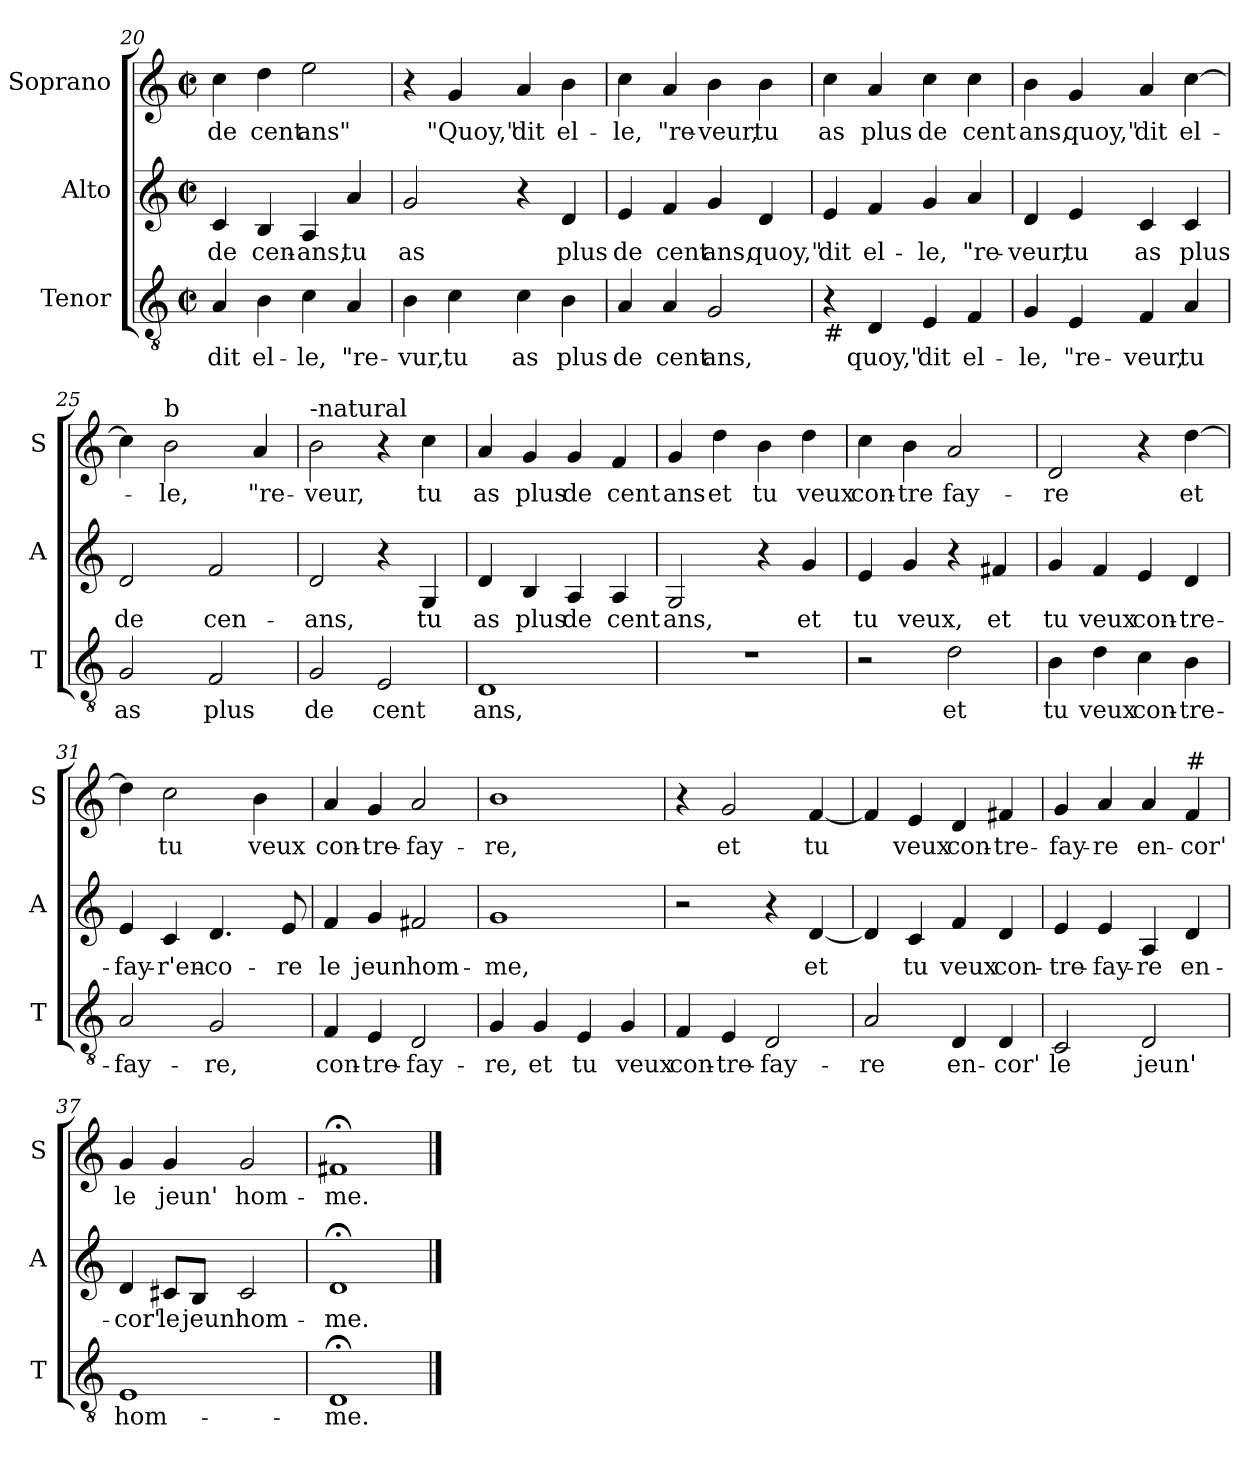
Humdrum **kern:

**kern	**text	**kern	**text	**kern	**text
*part3	*part3	*part2	*part2	*part1	*part1
*staff3	*staff3	*staff2	*staff2	*staff1	*staff1
*I"Tenor	*	*I"Alto	*	*I"Soprano	*
*I'T	*	*I'A	*	*I'S	*
*clefGv2	*	*clefG2	*	*clefG2	*
*k[]	*	*k[]	*	*k[]	*
*C:	*	*C:	*	*C:	*
*M2/2	*	*M2/2	*	*M2/2	*
*met(c|)	*	*met(c|)	*	*met(c|)	*
=20	=20	=20	=20	=20	=20
!	!LO:LY:b	!	!LO:LY:b	!	!LO:LY:b
4A/	dit	4c/	de	4cc\	de
!	!LO:LY:b	!	!LO:LY:b	!	!LO:LY:b
4B\	el-	4B/	cen-	4dd\	cent
!	!LO:LY:b	!	!LO:LY:b	!	!LO:LY:b
4c\	-le,	4A/	-ans,	2ee\	ans"
!	!LO:LY:b	!	!LO:LY:b	!	!
4A/	"re-	4a/	tu	.	.
=21	=21	=21	=21	=21	=21
!	!LO:LY:b	!	!LO:LY:b	!	!
4B\	-vur,	2g/	as	4r	.
!	!LO:LY:b	!	!	!	!LO:LY:b
4c\	tu	.	.	4g/	"Quoy,"
!	!LO:LY:b	!	!	!	!LO:LY:b
4c\	as	4r	.	4a/	dit
!	!LO:LY:b	!	!LO:LY:b	!	!LO:LY:b
4B\	plus	4d/	plus	4b\	el-
!!LO:LB:g=z
=22	=22	=22	=22	=22	=22
!	!LO:LY:b	!	!LO:LY:b	!	!LO:LY:b
4A/	de	4e/	de	4cc\	-le,
!	!LO:LY:b	!	!LO:LY:b	!	!LO:LY:b
4A/	cent	4f/	cent	4a/	"re-
!	!LO:LY:b	!	!LO:LY:b	!	!LO:LY:b
2G/	ans,	4g/	ans,	4b\	-veur,
!	!	!	!LO:LY:b	!	!LO:LY:b
.	.	4d/	quoy,"	4b\	tu
=23	=23	=23	=23	=23	=23
!LO:TX:b:t=#	!	!	!	!	!
!	!	!	!LO:LY:b	!	!LO:LY:b
4r	.	4e/	dit	4cc\	as
!	!LO:LY:b	!	!LO:LY:b	!	!LO:LY:b
4D/	quoy,"	4f/	el-	4a/	plus
!	!LO:LY:b	!	!LO:LY:b	!	!LO:LY:b
4E/	dit	4g/	-le,	4cc\	de
!	!LO:LY:b	!	!LO:LY:b	!	!LO:LY:b
4F/	el-	4a/	"re-	4cc\	cent
=24	=24	=24	=24	=24	=24
!	!LO:LY:b	!	!LO:LY:b	!	!LO:LY:b
4G/	-le,	4d/	-veur,	4b\	ans,
!	!LO:LY:b	!	!LO:LY:b	!	!LO:LY:b
4E/	"re-	4e/	tu	4g/	quoy,"
!	!LO:LY:b	!	!LO:LY:b	!	!LO:LY:b
4F/	-veur,	4c/	as	4a/	dit
!	!LO:LY:b	!	!LO:LY:b	!	!LO:LY:b
4A/	tu	4c/	plus	[4cc\	el-
=25	=25	=25	=25	=25	=25
!	!LO:LY:b	!	!LO:LY:b	!	!
2G/	as	2d/	de	4cc\]	.
!	!	!	!	!LO:TX:a:t=b	!
!	!	!	!	!	!LO:LY:b
.	.	.	.	2b\	-le,
!	!LO:LY:b	!	!LO:LY:b	!	!
2F/	plus	2f/	cen-	.	.
!	!	!	!	!	!LO:LY:b
.	.	.	.	4a/	"re-
=26	=26	=26	=26	=26	=26
!	!	!	!	!LO:TX:a:t=-natural	!
!	!LO:LY:b	!	!LO:LY:b	!	!LO:LY:b
2G/	de	2d/	-ans,	2b\	-veur,
!	!LO:LY:b	!	!	!	!
2E/	cent	4r	.	4r	.
!	!	!	!LO:LY:b	!	!LO:LY:b
.	.	4G/	tu	4cc\	tu
!!LO:LB:g=z
=27	=27	=27	=27	=27	=27
!	!LO:LY:b	!	!LO:LY:b	!	!LO:LY:b
1D	ans,	4d/	as	4a/	as
!	!	!	!LO:LY:b	!	!LO:LY:b
.	.	4B/	plus	4g/	plus
!	!	!	!LO:LY:b	!	!LO:LY:b
.	.	4A/	de	4g/	de
!	!	!	!LO:LY:b	!	!LO:LY:b
.	.	4A/	cent	4f/	cent
=28	=28	=28	=28	=28	=28
!	!	!	!LO:LY:b	!	!LO:LY:b
1r	.	2G/	ans,	4g/	ans
!	!	!	!	!	!LO:LY:b
.	.	.	.	4dd\	et
!	!	!	!	!	!LO:LY:b
.	.	4r	.	4b\	tu
!	!	!	!LO:LY:b	!	!LO:LY:b
.	.	4g/	et	4dd\	veux
=29	=29	=29	=29	=29	=29
!	!	!	!LO:LY:b	!	!LO:LY:b
2r	.	4e/	tu	4cc\	con-
!	!	!	!LO:LY:b	!	!LO:LY:b
.	.	4g/	veux,	4b\	-tre
!	!LO:LY:b	!	!	!	!LO:LY:b
2d\	et	4r	.	2a/	fay-
!	!	!	!LO:LY:b	!	!
.	.	4f#X/	et	.	.
=30	=30	=30	=30	=30	=30
!	!LO:LY:b	!	!LO:LY:b	!	!LO:LY:b
4B\	tu	4g/	tu	2d/	-re
!	!LO:LY:b	!	!LO:LY:b	!	!
4d\	veux	4f/	veux	.	.
!	!LO:LY:b	!	!LO:LY:b	!	!
4c\	con-	4e/	con-	4r	.
!	!LO:LY:b	!	!LO:LY:b	!	!LO:LY:b
4B\	-tre-	4d/	-tre-	[4dd\	et
=31	=31	=31	=31	=31	=31
!	!LO:LY:b	!	!LO:LY:b	!	!
2A/	-fay-	4e/	-fay-	4dd\]	.
!	!	!	!LO:LY:b	!	!LO:LY:b
.	.	4c/	-r'en-	2cc\	tu
!	!LO:LY:b	!	!LO:LY:b	!	!
2G/	-re,	4.d/	-co-	.	.
!	!	!	!	!	!LO:LY:b
.	.	.	.	4b\	veux
!	!	!	!LO:LY:b	!	!
.	.	8e/	-re	.	.
=32	=32	=32	=32	=32	=32
!	!LO:LY:b	!	!LO:LY:b	!	!LO:LY:b
4F/	con-	4f/	le	4a/	con-
!	!LO:LY:b	!	!LO:LY:b	!	!LO:LY:b
4E/	-tre-	4g/	jeun'	4g/	-tre-
!	!LO:LY:b	!	!LO:LY:b	!	!LO:LY:b
2D/	-fay-	2f#X/	hom-	2a/	-fay-
!!LO:LB:g=z
=33	=33	=33	=33	=33	=33
!	!LO:LY:b	!	!LO:LY:b	!	!LO:LY:b
4G/	-re,	1g	-me,	1b	-re,
!	!LO:LY:b	!	!	!	!
4G/	et	.	.	.	.
!	!LO:LY:b	!	!	!	!
4E/	tu	.	.	.	.
!	!LO:LY:b	!	!	!	!
4G/	veux	.	.	.	.
=34	=34	=34	=34	=34	=34
!	!LO:LY:b	!	!	!	!
4F/	con-	2r	.	4r	.
!	!LO:LY:b	!	!	!	!LO:LY:b
4E/	-tre-	.	.	2g/	et
!	!LO:LY:b	!	!	!	!
2D/	-fay-	4r	.	.	.
!	!	!	!LO:LY:b	!	!LO:LY:b
.	.	[4d/	et	[4f/	tu
=35	=35	=35	=35	=35	=35
!	!LO:LY:b	!	!	!	!
2A/	-re	4d/]	.	4f/]	.
!	!	!	!LO:LY:b	!	!LO:LY:b
.	.	4c/	tu	4e/	veux
!	!LO:LY:b	!	!LO:LY:b	!	!LO:LY:b
4D/	en-	4f/	veux	4d/	con-
!	!LO:LY:b	!	!LO:LY:b	!	!LO:LY:b
4D/	-cor'	4d/	con-	4f#X/	-tre-
=36	=36	=36	=36	=36	=36
!	!LO:LY:b	!	!LO:LY:b	!	!LO:LY:b
2C/	le	4e/	-tre-	4g/	-fay-
!	!	!	!LO:LY:b	!	!LO:LY:b
.	.	4e/	-fay-	4a/	-re
!	!LO:LY:b	!	!LO:LY:b	!	!LO:LY:b
2D/	jeun'	4A/	-re	4a/	en-
!	!	!	!	!LO:TX:a:t=#	!
!	!	!	!LO:LY:b	!	!LO:LY:b
.	.	4d/	en-	4f/	-cor'
=37	=37	=37	=37	=37	=37
!	!LO:LY:b	!	!LO:LY:b	!	!LO:LY:b
1E	hom-	4d/	-cor'	4g/	le
!	!	!	!LO:LY:b	!	!LO:LY:b
.	.	8c#X/L	le	4g/	jeun'
!	!	!	!LO:LY:b	!	!
.	.	8B/J	jeun'	.	.
!	!	!	!LO:LY:b	!	!LO:LY:b
.	.	2c#/	hom-	2g/	hom-
=38	=38	=38	=38	=38	=38
!	!LO:LY:b	!	!LO:LY:b	!	!LO:LY:b
1D;<	-me.	1d;<	-me.	1f#X;<	-me.
==	==	==	==	==	==
*-	*-	*-	*-	*-	*-
